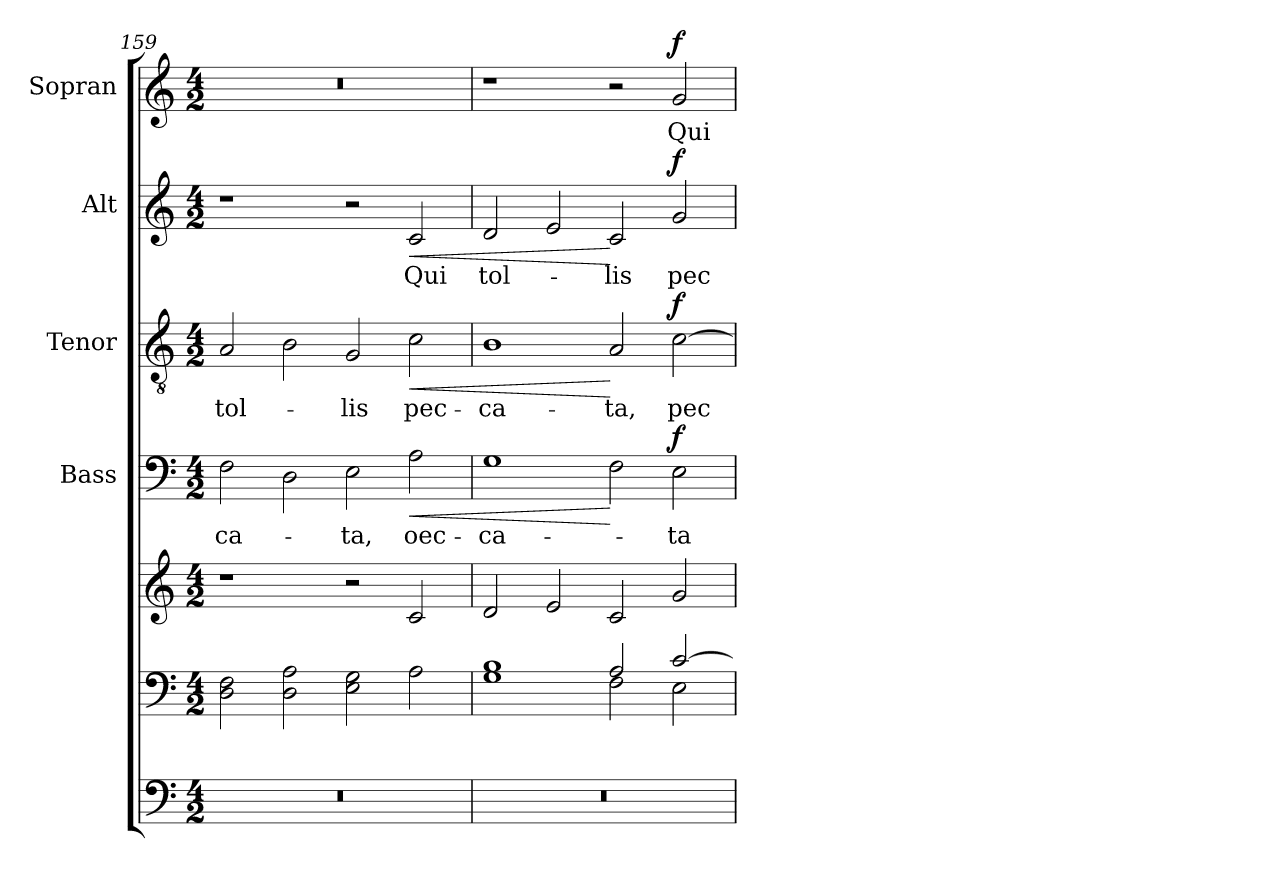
**kern	**kern	**kern	**kern	**text	**dynam	**kern	**text	**dynam	**kern	**text	**dynam	**kern	**text	**dynam
*part6	*part5	*part5	*part4	*part4	*part4	*part3	*part3	*part3	*part2	*part2	*part2	*part1	*part1	*part1
*staff7	*staff6	*staff5	*staff4	*staff4	*staff4	*staff3	*staff3	*staff3	*staff2	*staff2	*staff2	*staff1	*staff1	*staff1
*	*	*	*I"Bass	*	*	*I"Tenor	*	*	*I"Alt	*	*	*I"Sopran	*	*
*	*	*	*I'B.	*	*	*I'T.	*	*	*I'A.	*	*	*I'S.	*	*
*clefF4	*clefF4	*clefG2	*clefF4	*	*	*clefGv2	*	*	*clefG2	*	*	*clefG2	*	*
*k[]	*k[]	*k[]	*k[]	*	*	*k[]	*	*	*k[]	*	*	*k[]	*	*
*C:	*C:	*C:	*C:	*	*	*C:	*	*	*C:	*	*	*C:	*	*
*M4/2	*M4/2	*M4/2	*M4/2	*	*	*M4/2	*	*	*M4/2	*	*	*M4/2	*	*
=159	=159	=159	=159	=159	=159	=159	=159	=159	=159	=159	=159	=159	=159	=159
!	!	!	!	!LO:LY:b	!	!	!LO:LY:b	!	!	!	!	!	!	!
0r	2D\ 2F\	1r	2F\	-ca-	.	2A/	tol-	.	1r	.	.	0r	.	.
.	2D\ 2A\	.	2D\	.	.	2B\	.	.	.	.	.	.	.	.
!	!	!	!	!LO:LY:b	!	!	!LO:LY:b	!	!	!	!	!	!	!
.	2E\ 2G\	2r	2E\	-ta,	.	2G/	-lis	.	2r	.	.	.	.	.
!	!	!	!	!LO:LY:b	!LO:HP:b	!	!LO:LY:b	!LO:HP:b	!	!LO:LY:b	!LO:HP:b	!	!	!
.	2A\	2c/	2A\	oec-	<	2c\	pec-	<	2c/	Qui	<	.	.	.
=160	=160	=160	=160	=160	=160	=160	=160	=160	=160	=160	=160	=160	=160	=160
*	*^	*	*	*	*	*	*	*	*	*	*	*	*	*
!	!	!	!	!	!LO:LY:b	!	!	!LO:LY:b	!	!	!LO:LY:b	!	!	!	!
0r	1B	1G	2d/	1G	-ca-	.	1B	-ca-	.	2d/	tol-	.	1r	.	.
.	.	.	2e/	.	.	.	.	.	.	2e/	.	.	.	.	.
!	!	!	!	!	!	!	!	!LO:LY:b	!	!	!LO:LY:b	!	!	!	!
.	2A/	2F\	2c/	2F\	.	[	2A/	-ta,	[	2c/	-lis	[	2r	.	.
!	!	!	!	!	!LO:LY:b	!LO:DY:a	!	!LO:LY:b	!LO:DY:a	!	!LO:LY:b	!LO:DY:a	!	!LO:LY:b	!LO:DY:a
.	[>2c/	2E\	2g/	2E\	-ta	f	[2c\	pec-	f	2g/	pec-	f	2g/	Qui	f
*	*v	*v	*	*	*	*	*	*	*	*	*	*	*	*	*
=	=	=	=	=	=	=	=	=	=	=	=	=	=	=
*-	*-	*-	*-	*-	*-	*-	*-	*-	*-	*-	*-	*-	*-	*-
